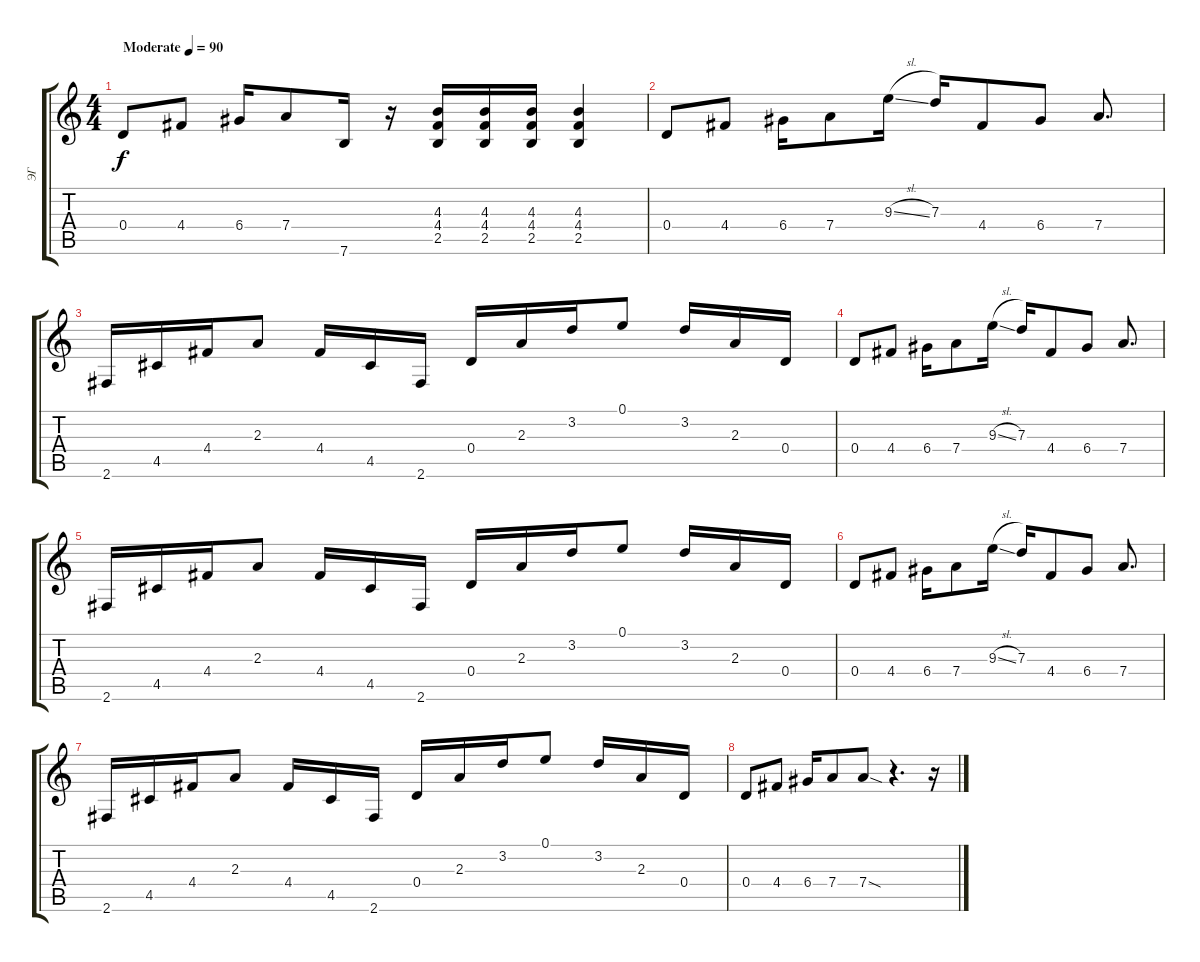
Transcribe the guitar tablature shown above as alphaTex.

\track ("ЭГ" "ЭГ") {instrument overdrivenguitar}
\staff {score tabs}
\tuning (E4 B3 G3 D3 A2 E2) {hide}
\ts (4 4)
\tempo (90 "Moderate")
\clef g2
\ks c
0.4.8{dy f instrument overdrivenguitar} 4.4.8 6.4.16 7.4.8 7.6.16 r.16 (4.3 4.4 2.5).16 (4.3 4.4 2.5).16 (4.3 4.4 2.5).16 (4.3 4.4 2.5).4 |
0.4.8 4.4.8 6.4.16 7.4.8 9.3{sl}.16 7.3.16 4.4.8 6.4.8 7.4.8{d} |
2.6.16 4.5.16 4.4.16 2.3.8 4.4.16 4.5.16 2.6.16 0.4.16 2.3.16 3.2.16 0.1.8 3.2.16 2.3.16 0.4.16 |
0.4.8 4.4.8 6.4.16 7.4.8 9.3{sl}.16 7.3.16 4.4.8 6.4.8 7.4.8{d} |
2.6.16 4.5.16 4.4.16 2.3.8 4.4.16 4.5.16 2.6.16 0.4.16 2.3.16 3.2.16 0.1.8 3.2.16 2.3.16 0.4.16 |
0.4.8 4.4.8 6.4.16 7.4.8 9.3{sl}.16 7.3.16 4.4.8 6.4.8 7.4.8{d} |
2.6.16 4.5.16 4.4.16 2.3.8 4.4.16 4.5.16 2.6.16 0.4.16 2.3.16 3.2.16 0.1.8 3.2.16 2.3.16 0.4.16 |
0.4.8 4.4.8 6.4.16 7.4.8 7.4{sod}.8 r.4{d} r.16
